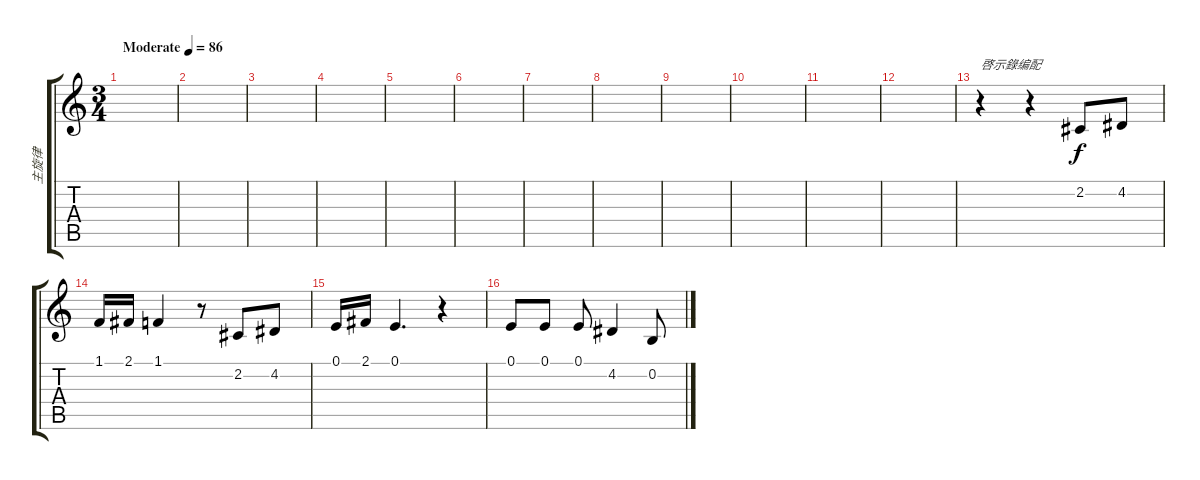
\track ("主旋律" "主旋律") {instrument stringensemble1}
\staff {score tabs}
\tuning (E4 B3 G3 D3 A2 E2) {hide}
\ts (3 4)
\tempo (86 "Moderate")
\clef g2
\ks c
|
|
|
|
|
|
|
|
|
|
|
|
r.4{txt "啓示錄编配"} r.4 2.2.8 4.2.8 |
1.1.16 2.1.16 1.1.4 r.8 2.2.8 4.2.8 |
0.1.16 2.1.16 0.1.4{d} r.4 |
0.1.8 0.1.8 0.1.8 4.2.4 0.2.8
